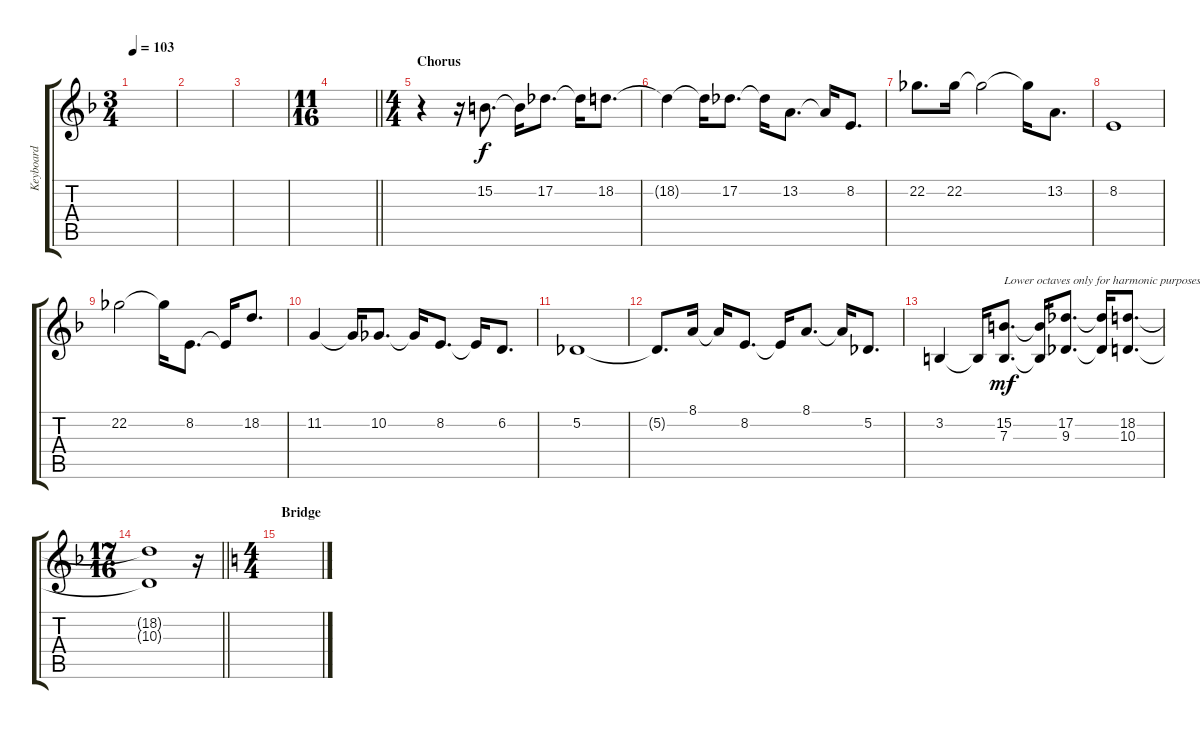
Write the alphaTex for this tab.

\track ("Keyboard" "Keyboard") {instrument pad1newage}
\staff {score tabs}
\tuning (Db4 Ab3 E3 B2 Gb2 Db2) {hide}
\ts (3 4)
\tempo 103
\clef g2
\ks f
|
|
|
\ts (11 16)
\barLineRight lightlight
|
\ts (4 4)
\section ("" "Chorus")
r.4{volume 13 instrument pad5bowed} r.16 15.2.8{d dy f} 15.2{t}.16 17.2.8{d} 17.2{t}.16 18.2.8{d} |
18.2{t}.4 18.2{t}.16 17.2.8{d} 17.2{t}.16 13.2.8{d} 13.2{t}.16 8.2.8{d} |
22.2.8{d} 22.2.16 22.2{t}.2 22.2{t}.16 13.2.8{d} |
8.2.1 |
22.2.2 22.2{t}.16 8.2.8{d} 8.2{t}.16 18.2.8{d} |
11.2.4 11.2{t}.16 10.2.8{d} 10.2{t}.16 8.2.8{d} 8.2{t}.16 6.2.8{d} |
5.2.1 |
5.2{t}.8{d} 8.1.16 8.1{t}.16 8.2.8{d} 8.2{t}.16 8.1.8{d} 8.1{t}.16 5.2.8{d} |
3.2.4 3.2{t}.16 (15.2 7.3).8{d txt "Lower octaves only for harmonic purposes." dy mf} (15.2{t} 7.3{t}).16 (17.2 9.3).8{d} (17.2{t} 9.3{t}).16 (18.2 10.3).8{d} |
\ts (17 16)
\barLineRight lightlight
(18.2{t} 10.3{t}).1 r.16 |
\ts (4 4)
\section ("" "Bridge")
\ks c
